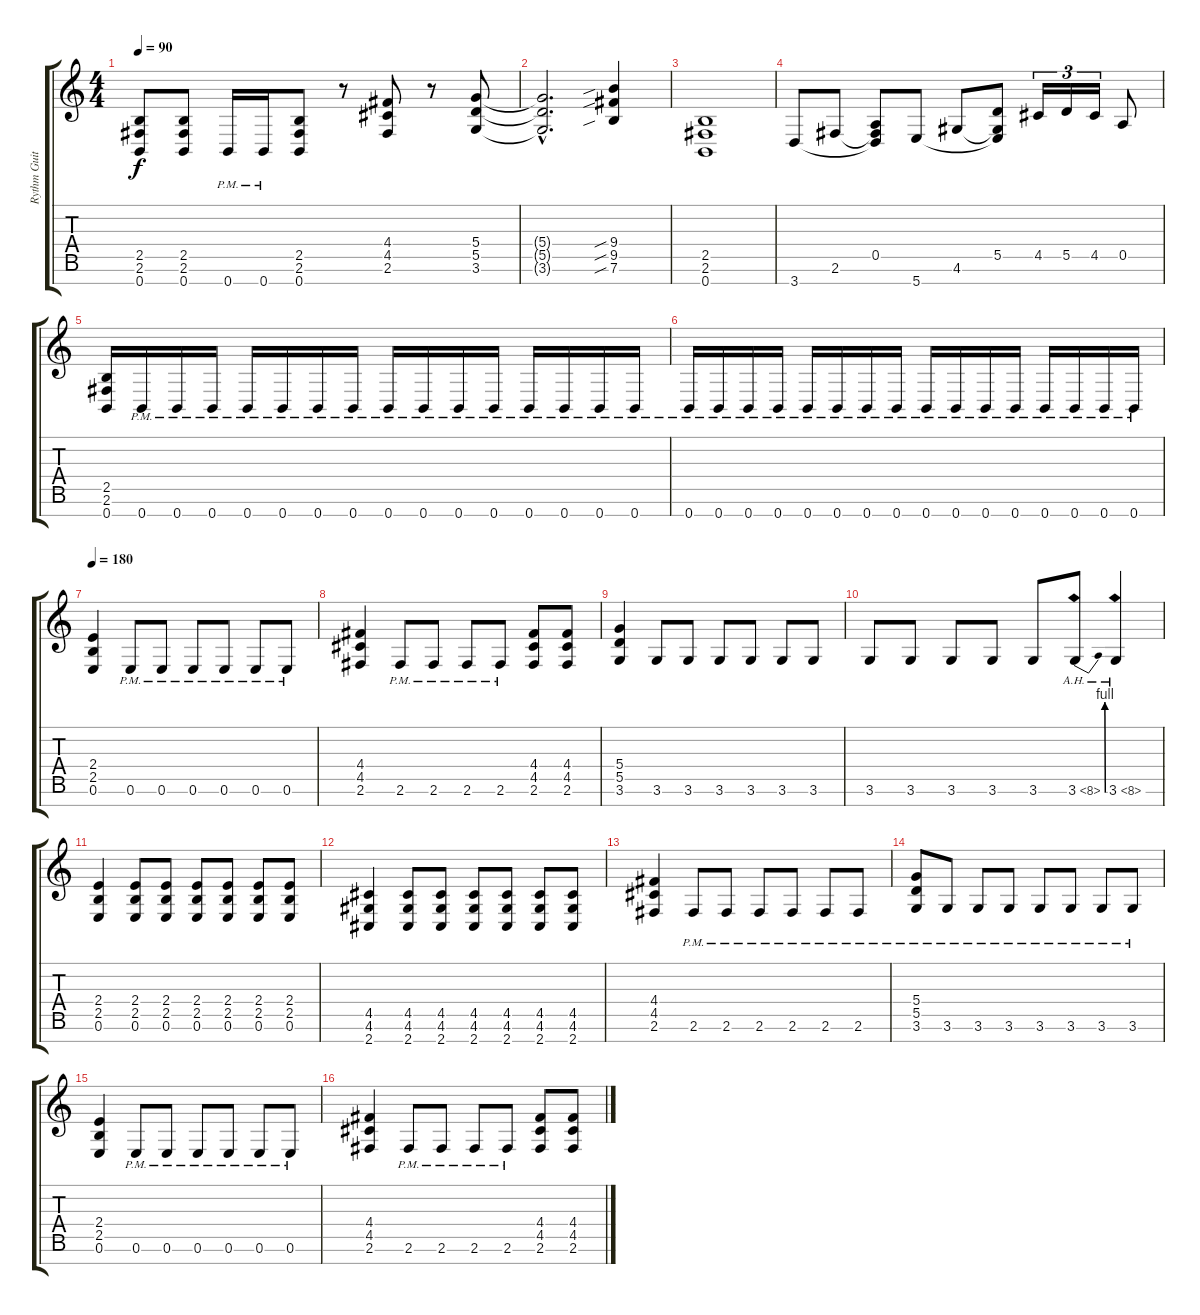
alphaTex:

\track ("Rythm Guitar" "Rythm Guit") {instrument overdrivenguitar}
\staff {score tabs}
\tuning (E4 B3 G3 D3 A2 E2 B1) {hide}
\ts (4 4)
\tempo 90
\clef g2
\ks c
(2.5 2.6 0.7).8{dy f} (2.5 2.6 0.7).8 0.7{pm}.16 0.7{pm}.16 (2.5 2.6 0.7).8 r.8 (4.4 4.5 2.6).8 r.8 (5.4 5.5 3.6).8 |
(5.4{hac t} 5.5{hac t} 3.6{hac t}).2{d} (9.4{sib} 9.5{sib} 7.6{sib}).4 |
(2.5 2.6 0.7).1 |
3.7.8 2.6.8 (0.5 2.6{t} 3.7{t}).8 5.7.8 4.6.8 (5.5 4.6{t} 5.7{t}).8 4.5.16{tu (3 2)} 5.5.16{tu (3 2)} 4.5.16{tu (3 2)} 0.5.8 |
(2.5 2.6 0.7).16 0.7{pm}.16 0.7{pm}.16 0.7{pm}.16 0.7{pm}.16 0.7{pm}.16 0.7{pm}.16 0.7{pm}.16 0.7{pm}.16 0.7{pm}.16 0.7{pm}.16 0.7{pm}.16 0.7{pm}.16 0.7{pm}.16 0.7{pm}.16 0.7{pm}.16 |
0.7{pm}.16 0.7{pm}.16 0.7{pm}.16 0.7{pm}.16 0.7{pm}.16 0.7{pm}.16 0.7{pm}.16 0.7{pm}.16 0.7{pm}.16 0.7{pm}.16 0.7{pm}.16 0.7{pm}.16 0.7{pm}.16 0.7{pm}.16 0.7{pm}.16 0.7{pm}.16 |
\tempo 180
(2.4 2.5 0.6).4 0.6{pm}.8 0.6{pm}.8 0.6{pm}.8 0.6{pm}.8 0.6{pm}.8 0.6{pm}.8 |
(4.4 4.5 2.6).4 2.6{pm}.8 2.6{pm}.8 2.6{pm}.8 2.6{pm}.8 (4.4 4.5 2.6).8 (4.4 4.5 2.6).8 |
(5.4 5.5 3.6).4 3.6.8 3.6.8 3.6.8 3.6.8 3.6.8 3.6.8 |
3.6.8 3.6.8 3.6.8 3.6.8 3.6.8 3.6{be (bend 0 0 60 4) ah 5}.8 3.6{ah 5}.4 |
(2.4 2.5 0.6).4 (2.4 2.5 0.6).8 (2.4 2.5 0.6).8 (2.4 2.5 0.6).8 (2.4 2.5 0.6).8 (2.4 2.5 0.6).8 (2.4 2.5 0.6).8 |
(4.5 4.6 2.7).4 (4.5 4.6 2.7).8 (4.5 4.6 2.7).8 (4.5 4.6 2.7).8 (4.5 4.6 2.7).8 (4.5 4.6 2.7).8 (4.5 4.6 2.7).8 |
(4.4 4.5 2.6).4 2.6{pm}.8 2.6{pm}.8 2.6{pm}.8 2.6{pm}.8 2.6{pm}.8 2.6{pm}.8 |
(5.4 5.5 3.6{pm}).8 3.6{pm}.8 3.6{pm}.8 3.6{pm}.8 3.6{pm}.8 3.6{pm}.8 3.6{pm}.8 3.6{pm}.8 |
(2.4 2.5 0.6).4 0.6{pm}.8 0.6{pm}.8 0.6{pm}.8 0.6{pm}.8 0.6{pm}.8 0.6{pm}.8 |
(4.4 4.5 2.6).4 2.6{pm}.8 2.6{pm}.8 2.6{pm}.8 2.6{pm}.8 (4.4 4.5 2.6).8 (4.4 4.5 2.6).8
